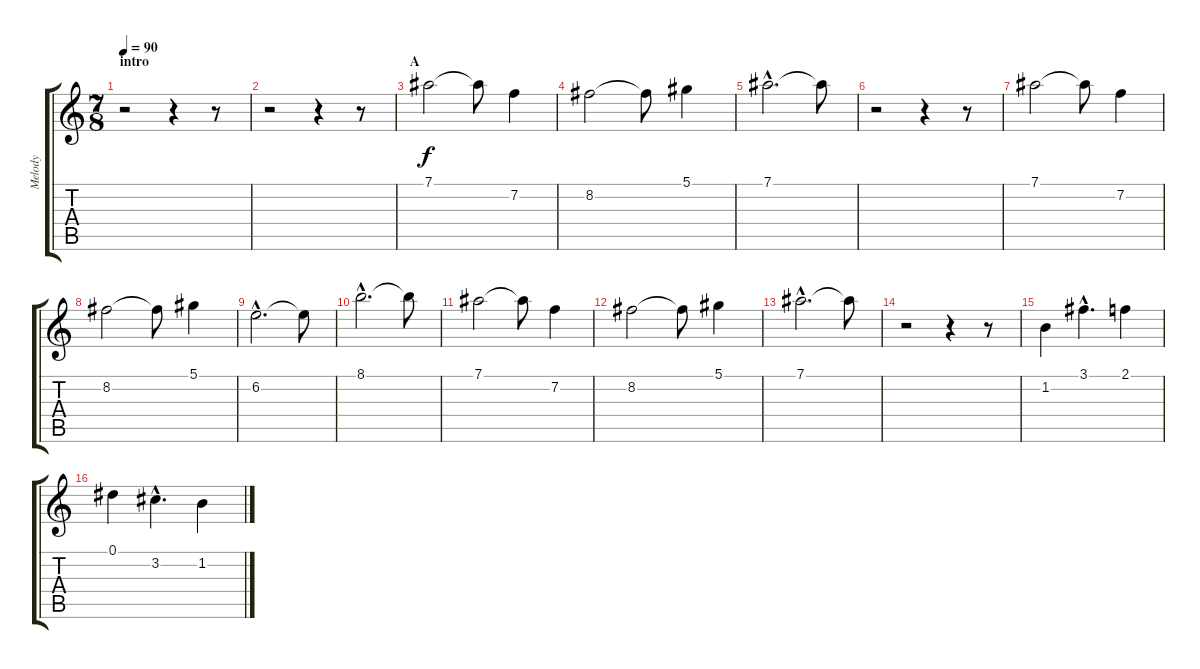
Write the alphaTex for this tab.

\track ("Melody" "Melody") {instrument flute}
\staff {score tabs}
\tuning (Eb5 Bb4 Gb4 Db4 Ab3 Eb3) {hide}
\ts (7 8)
\section ("" "intro")
\tempo 90
\clef g2
\ks c
r.2{dy f instrument flute} r.4 r.8 |
r.2 r.4 r.8 |
\section ("" "A")
7.1.2 7.1{t}.8 7.2.4 |
8.2.2 8.2{t}.8 5.1.4 |
7.1{hac}.2{d} 7.1{t}.8 |
r.2 r.4 r.8 |
7.1.2 7.1{t}.8 7.2.4 |
8.2.2 8.2{t}.8 5.1.4 |
6.2{hac}.2{d} 6.2{t}.8 |
8.1{hac}.2{d} 8.1{t}.8 |
7.1.2 7.1{t}.8 7.2.4 |
8.2.2 8.2{t}.8 5.1.4 |
7.1{hac}.2{d} 7.1{t}.8 |
r.2 r.4 r.8 |
1.2.4 3.1{hac}.4{d} 2.1.4 |
0.1.4 3.2{hac}.4{d} 1.2.4
